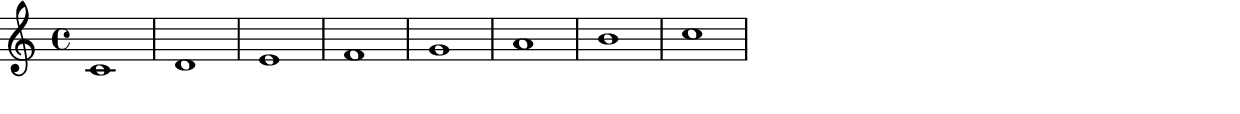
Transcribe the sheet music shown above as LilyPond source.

\include "lilypond-book-preamble.ly"
\paper {
  #(define dump-extents #t)

  indent = 0\mm
  line-width = 210\mm - 2.0 * 0.4\in
  ragged-right = ##t
  force-assignment = #""
  line-width = #(- line-width (* mm  3.000000))
}
\header {
  title = ""
  composer = ""
}
\layout {
}

<<
    \new Staff {   \set Staff.instrumentName = "" \set Staff.shortInstrumentName = "" \clef treble <c'>1 <d'>1 <e'>1 <f'>1 <g'>1 <a'>1 <b'>1 <c''>1
               }
>>